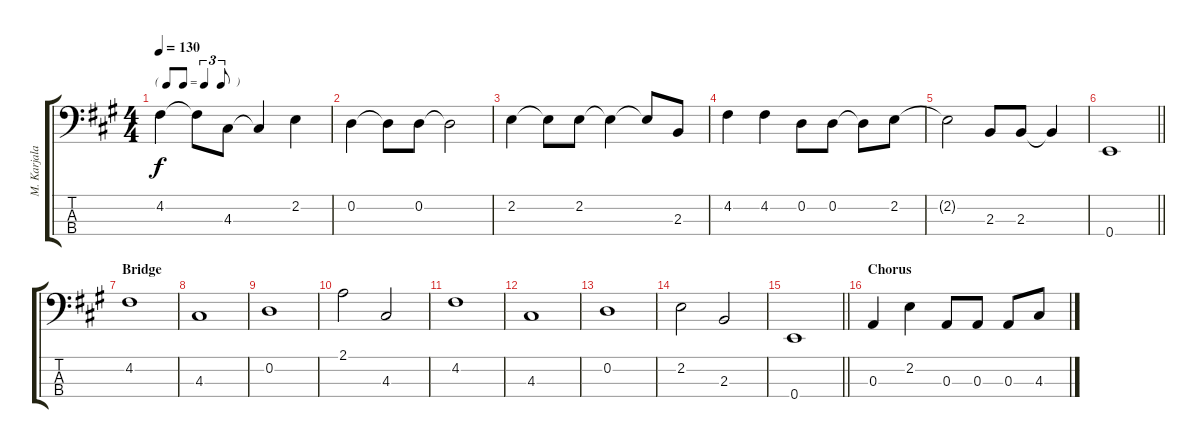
\track ("M. Karjalainen" "M. Karjala") {instrument acousticbass}
\staff {score tabs}
\tuning (G2 D2 A1 E1) {hide}
\ts (4 4)
\tf triplet8th
\tempo 130
\clef f4
\ks a
4.2.4{dy f} 4.2{t}.8 4.3.8 4.3{t}.4 2.2.4 |
0.2.4 0.2{t}.8 0.2.8 0.2{t}.2 |
2.2.4 2.2{t}.8 2.2.8 2.2{t}.4 2.2{t}.8 2.3.8 |
4.2.4 4.2.4 0.2.8 0.2.8 0.2{t}.8 2.2.8 |
2.2{t}.2 2.3.8 2.3.8 2.3{t}.4 |
\barLineRight lightlight
0.4.1 |
\section ("" "Bridge")
4.2.1 |
4.3.1 |
0.2.1 |
2.1.2 4.3.2 |
4.2.1 |
4.3.1 |
0.2.1 |
2.2.2 2.3.2 |
\barLineRight lightlight
0.4.1 |
\section ("" "Chorus")
0.3.4 2.2.4 0.3.8 0.3.8 0.3.8 4.3.8
